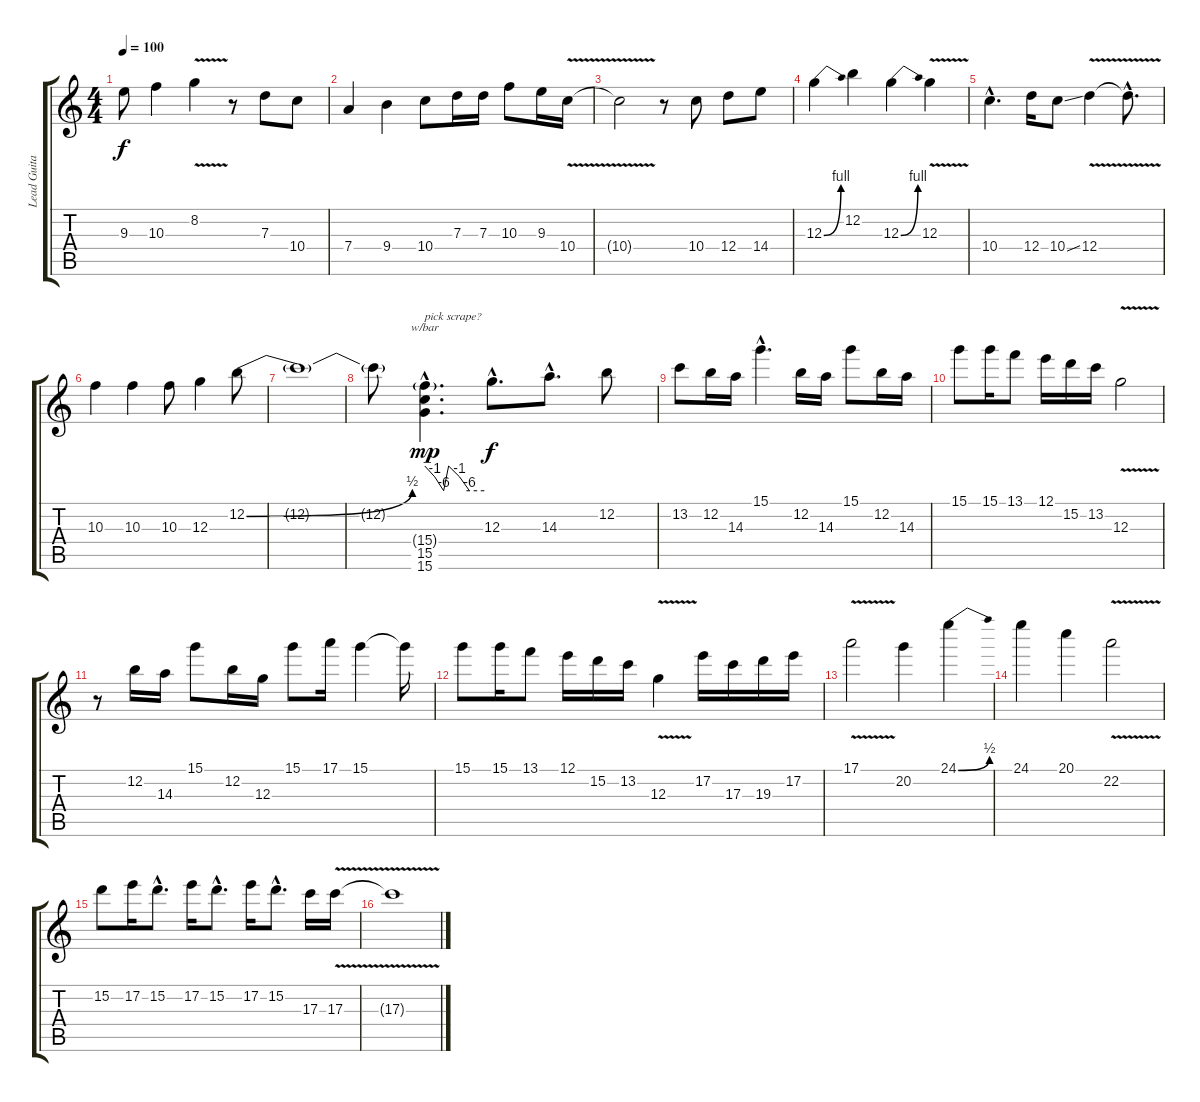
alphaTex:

\track ("Lead Guitar" "Lead Guita") {instrument distortionguitar}
\staff {score tabs}
\tuning (E4 B3 G3 D3 A2 E2) {hide}
\ts (4 4)
\tempo 100
\clef g2
\ks c
9.3{t}.8{dy f} 10.3.4 8.2{v}.4 r.8 7.3.8 10.4.8 |
7.4.4 9.4.4 10.4.8 7.3.16 7.3.16 10.3.8 9.3.16 10.4{v}.16 |
10.4{t}.2 r.8 10.4.8 12.4.8 14.4.8 |
12.3{be (bend 0 0 60 4)}.4 12.2.4 12.3{be (bend 0 0 60 4)}.4 12.3{v}.4 |
10.4{hac}.4{d} 12.4.16 10.4{ss}.8 12.4{v}.4 12.4{hac t}.8{d} |
10.3.4 10.3.4 10.3.8 12.3.4 12.2{be (bend 0 0 60 2)}.8 |
12.2{t}.1 |
12.2{t}.8 (15.4{g hac} 15.5{hac} 15.6{hac}).4{d tbe (custom default 0 0 10 -4 19 -24 24 0 35 -4 45 -24 60 -24) txt "pick scrape?" dy mp volume 13} 12.3{hac}.8{d dy f volume 16} 14.3{hac}.8{d} 12.2.8 |
\section ("" "")
13.2.8 12.2.16 14.3.16 15.1{hac}.4{d} 12.2.16 14.3.16 15.1.8 12.2.16 14.3.16 |
15.1.8 15.1.16 13.1.8 12.1.16 15.2.16 13.2.16 12.3{v}.2 |
r.8 12.2.16 14.3.16 15.1.8 12.2.16 12.3.16 15.1.8 17.1.16 15.1.4 15.1{t}.16 |
15.1.8 15.1.16 13.1.8 12.1.16 15.2.16 13.2.16 12.3{v}.4 17.2.16 17.3.16 19.3.16 17.2.16 |
17.1{v}.2 20.2.4 24.1{be (bend 0 0 60 2)}.4 |
24.1.4 20.1.4 22.2{v}.2 |
15.2.8 17.2.16 15.2{hac}.8{d} 17.2.16 15.2{hac}.8{d} 17.2.16 15.2{hac}.8{d} 17.3.16 17.3{v}.16 |
17.3{t}.1
